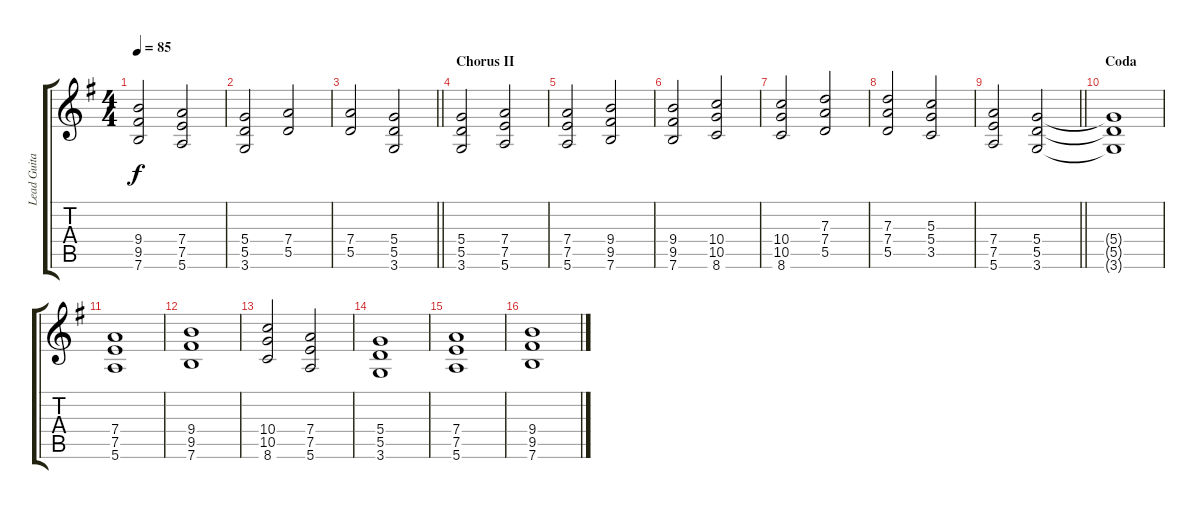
\track ("Lead Guitar" "Lead Guita") {instrument distortionguitar}
\staff {score tabs}
\tuning (E4 B3 G3 D3 A2 E2) {hide}
\ts (4 4)
\tempo 85
\clef g2
\ks g
(9.4 9.5 7.6).2{dy f} (7.4 7.5 5.6).2 |
(5.4 5.5 3.6).2 (7.4 5.5).2 |
\barLineRight lightlight
(7.4 5.5).2 (5.4 5.5 3.6).2 |
\section ("" "Chorus II")
(5.4 5.5 3.6).2 (7.4 7.5 5.6).2 |
(7.4 7.5 5.6).2 (9.4 9.5 7.6).2 |
(9.4 9.5 7.6).2 (10.4 10.5 8.6).2 |
(10.4 10.5 8.6).2 (7.3 7.4 5.5).2 |
(7.3 7.4 5.5).2 (5.3 5.4 3.5).2 |
\barLineRight lightlight
(7.4 7.5 5.6).2 (5.4 5.5 3.6).2 |
\section ("" "Coda")
(5.4{t} 5.5{t} 3.6{t}).1 |
(7.4 7.5 5.6).1 |
(9.4 9.5 7.6).1 |
(10.4 10.5 8.6).2 (7.4 7.5 5.6).2 |
(5.4 5.5 3.6).1 |
(7.4 7.5 5.6).1 |
(9.4 9.5 7.6).1
